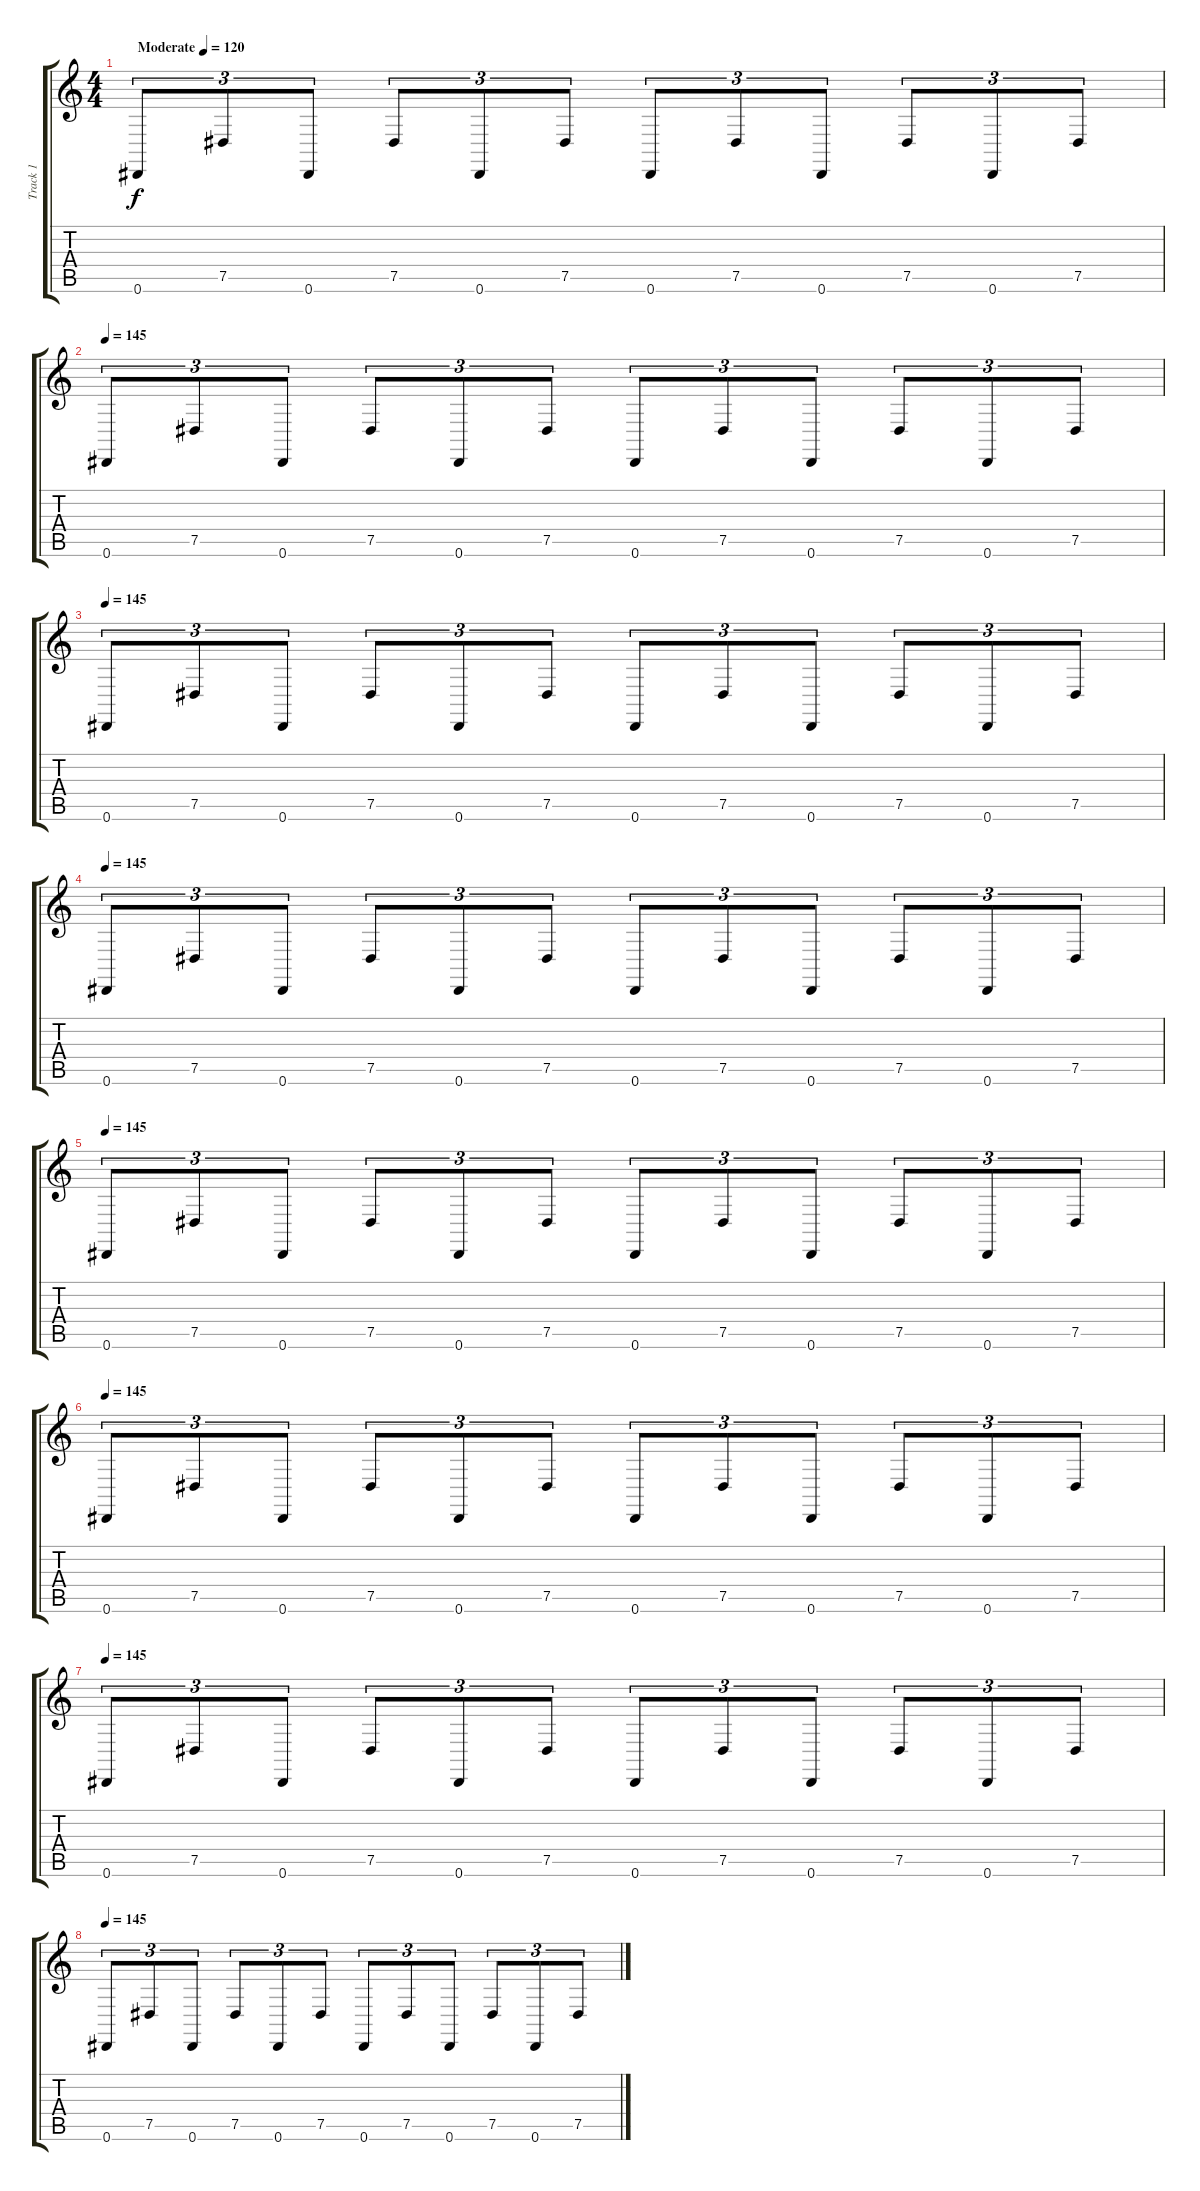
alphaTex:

\track ("Track 1" "Track 1") {instrument pad3polysynth}
\staff {score tabs}
\tuning (Eb4 Bb3 Gb3 Db3 Ab2 Eb2) {hide}
\ts (4 4)
\tempo (120 "Moderate")
\tempo 145
\tempo (120 "Moderate")
\clef g2
\ks c
0.6.8{tu (3 2) dy f instrument pad3polysynth} 7.5.8{tu (3 2)} 0.6.8{tu (3 2)} 7.5.8{tu (3 2)} 0.6.8{tu (3 2)} 7.5.8{tu (3 2)} 0.6.8{tu (3 2)} 7.5.8{tu (3 2)} 0.6.8{tu (3 2)} 7.5.8{tu (3 2)} 0.6.8{tu (3 2)} 7.5.8{tu (3 2)} |
\tempo 145
0.6.8{tu (3 2)} 7.5.8{tu (3 2)} 0.6.8{tu (3 2)} 7.5.8{tu (3 2)} 0.6.8{tu (3 2)} 7.5.8{tu (3 2)} 0.6.8{tu (3 2)} 7.5.8{tu (3 2)} 0.6.8{tu (3 2)} 7.5.8{tu (3 2)} 0.6.8{tu (3 2)} 7.5.8{tu (3 2)} |
\tempo 145
0.6.8{tu (3 2)} 7.5.8{tu (3 2)} 0.6.8{tu (3 2)} 7.5.8{tu (3 2)} 0.6.8{tu (3 2)} 7.5.8{tu (3 2)} 0.6.8{tu (3 2)} 7.5.8{tu (3 2)} 0.6.8{tu (3 2)} 7.5.8{tu (3 2)} 0.6.8{tu (3 2)} 7.5.8{tu (3 2)} |
\tempo 145
0.6.8{tu (3 2)} 7.5.8{tu (3 2)} 0.6.8{tu (3 2)} 7.5.8{tu (3 2)} 0.6.8{tu (3 2)} 7.5.8{tu (3 2)} 0.6.8{tu (3 2)} 7.5.8{tu (3 2)} 0.6.8{tu (3 2)} 7.5.8{tu (3 2)} 0.6.8{tu (3 2)} 7.5.8{tu (3 2)} |
\tempo 145
0.6.8{tu (3 2)} 7.5.8{tu (3 2)} 0.6.8{tu (3 2)} 7.5.8{tu (3 2)} 0.6.8{tu (3 2)} 7.5.8{tu (3 2)} 0.6.8{tu (3 2)} 7.5.8{tu (3 2)} 0.6.8{tu (3 2)} 7.5.8{tu (3 2)} 0.6.8{tu (3 2)} 7.5.8{tu (3 2)} |
\tempo 145
0.6.8{tu (3 2)} 7.5.8{tu (3 2)} 0.6.8{tu (3 2)} 7.5.8{tu (3 2)} 0.6.8{tu (3 2)} 7.5.8{tu (3 2)} 0.6.8{tu (3 2)} 7.5.8{tu (3 2)} 0.6.8{tu (3 2)} 7.5.8{tu (3 2)} 0.6.8{tu (3 2)} 7.5.8{tu (3 2)} |
\tempo 145
0.6.8{tu (3 2)} 7.5.8{tu (3 2)} 0.6.8{tu (3 2)} 7.5.8{tu (3 2)} 0.6.8{tu (3 2)} 7.5.8{tu (3 2)} 0.6.8{tu (3 2)} 7.5.8{tu (3 2)} 0.6.8{tu (3 2)} 7.5.8{tu (3 2)} 0.6.8{tu (3 2)} 7.5.8{tu (3 2)} |
\tempo 145
0.6.8{tu (3 2)} 7.5.8{tu (3 2)} 0.6.8{tu (3 2)} 7.5.8{tu (3 2)} 0.6.8{tu (3 2)} 7.5.8{tu (3 2)} 0.6.8{tu (3 2)} 7.5.8{tu (3 2)} 0.6.8{tu (3 2)} 7.5.8{tu (3 2)} 0.6.8{tu (3 2)} 7.5.8{tu (3 2)}
